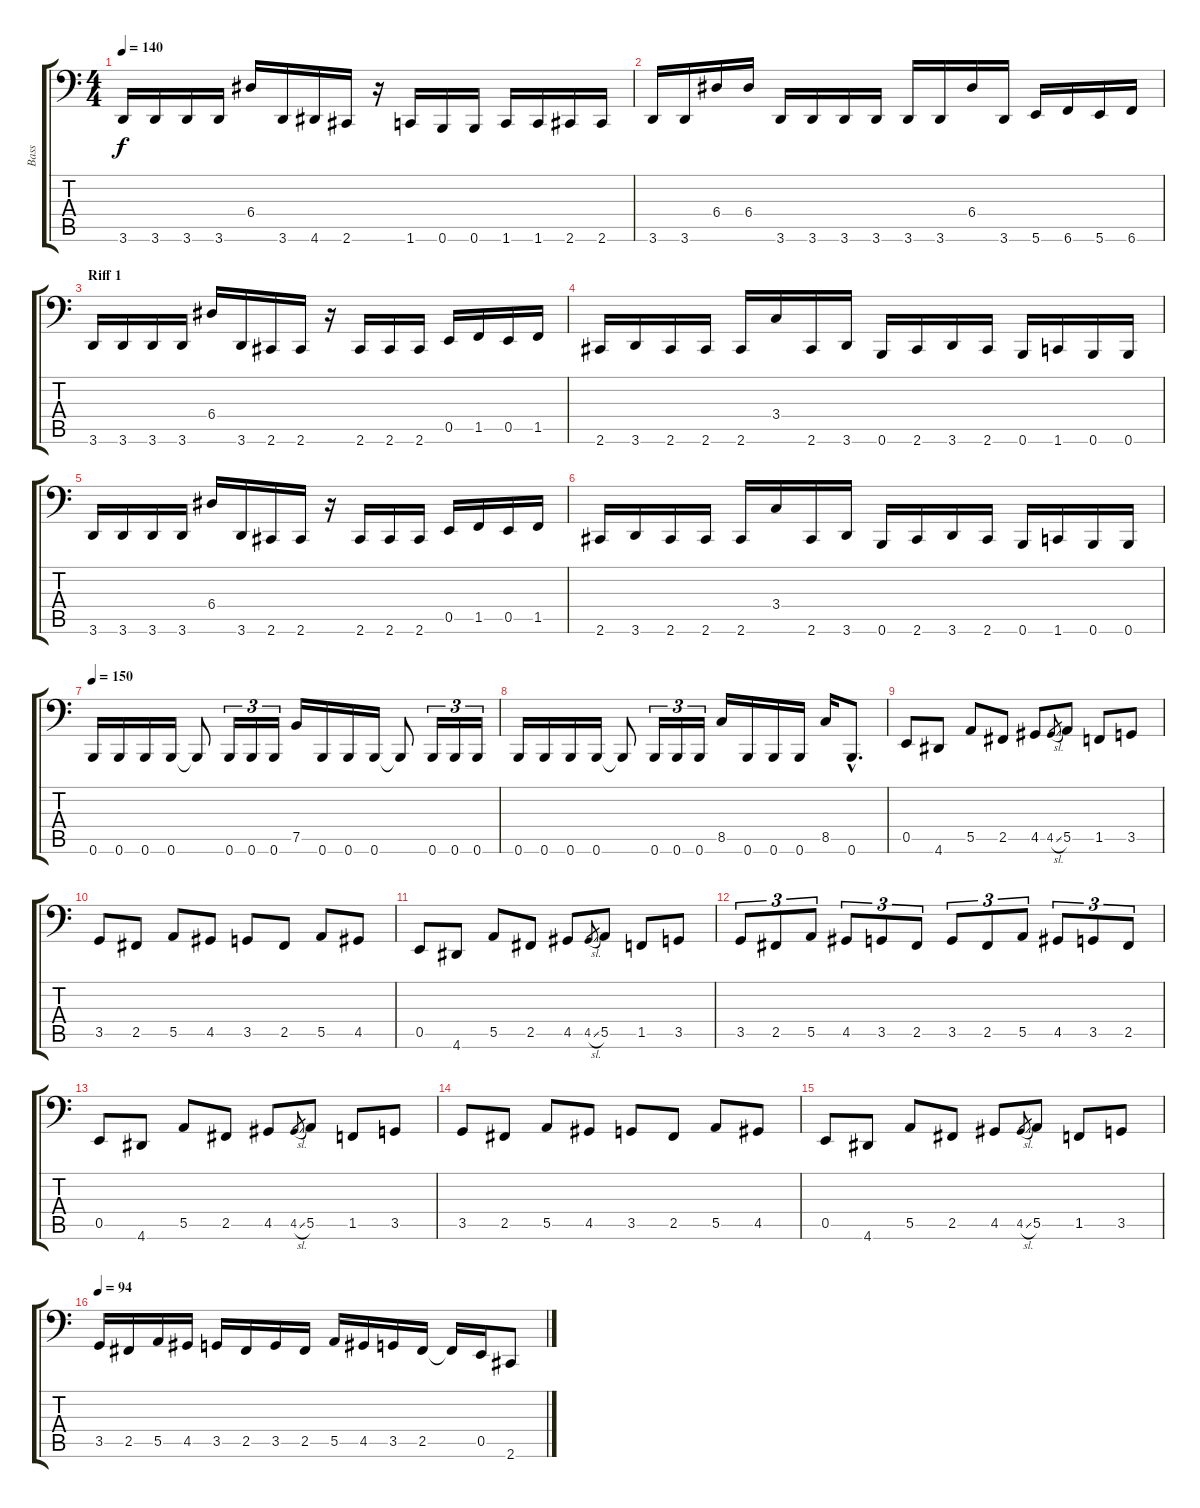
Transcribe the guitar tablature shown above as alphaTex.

\track ("Bass" "Bass") {instrument electricbassfinger}
\staff {score tabs}
\tuning (C3 G2 D2 A1 E1 B0) {hide}
\ts (4 4)
\tempo 140
\clef f4
\ks c
3.6.16{dy f} 3.6.16 3.6.16 3.6.16 6.4.16 3.6.16 4.6.16 2.6.16 r.16 1.6.16 0.6.16 0.6.16 1.6.16 1.6.16 2.6.16 2.6.16 |
3.6.16 3.6.16 6.4.16 6.4.16 3.6.16 3.6.16 3.6.16 3.6.16 3.6.16 3.6.16 6.4.16 3.6.16 5.6.16 6.6.16 5.6.16 6.6.16 |
\section ("" "Riff 1")
3.6.16 3.6.16 3.6.16 3.6.16 6.4.16 3.6.16 2.6.16 2.6.16 r.16 2.6.16 2.6.16 2.6.16 0.5.16 1.5.16 0.5.16 1.5.16 |
2.6.16 3.6.16 2.6.16 2.6.16 2.6.16 3.4.16 2.6.16 3.6.16 0.6.16 2.6.16 3.6.16 2.6.16 0.6.16 1.6.16 0.6.16 0.6.16 |
3.6.16 3.6.16 3.6.16 3.6.16 6.4.16 3.6.16 2.6.16 2.6.16 r.16 2.6.16 2.6.16 2.6.16 0.5.16 1.5.16 0.5.16 1.5.16 |
2.6.16 3.6.16 2.6.16 2.6.16 2.6.16 3.4.16 2.6.16 3.6.16 0.6.16 2.6.16 3.6.16 2.6.16 0.6.16 1.6.16 0.6.16 0.6.16 |
\tempo 150
0.6.16 0.6.16 0.6.16 0.6.16 0.6{t}.8 0.6.16{tu (3 2)} 0.6.16{tu (3 2)} 0.6.16{tu (3 2)} 7.5.16 0.6.16 0.6.16 0.6.16 0.6{t}.8 0.6.16{tu (3 2)} 0.6.16{tu (3 2)} 0.6.16{tu (3 2)} |
0.6.16 0.6.16 0.6.16 0.6.16 0.6{t}.8 0.6.16{tu (3 2)} 0.6.16{tu (3 2)} 0.6.16{tu (3 2)} 8.5.16 0.6.16 0.6.16 0.6.16 8.5.16 0.6{hac}.8{d} |
0.5.8 4.6.8 5.5.8 2.5.8 4.5.8 4.5{sl}.8{gr} 5.5.8 1.5.8 3.5.8 |
3.5.8 2.5.8 5.5.8 4.5.8 3.5.8 2.5.8 5.5.8 4.5.8 |
0.5.8 4.6.8 5.5.8 2.5.8 4.5.8 4.5{sl}.8{gr} 5.5.8 1.5.8 3.5.8 |
3.5.8{tu (3 2)} 2.5.8{tu (3 2)} 5.5.8{tu (3 2)} 4.5.8{tu (3 2)} 3.5.8{tu (3 2)} 2.5.8{tu (3 2)} 3.5.8{tu (3 2)} 2.5.8{tu (3 2)} 5.5.8{tu (3 2)} 4.5.8{tu (3 2)} 3.5.8{tu (3 2)} 2.5.8{tu (3 2)} |
0.5.8 4.6.8 5.5.8 2.5.8 4.5.8 4.5{sl}.8{gr} 5.5.8 1.5.8 3.5.8 |
3.5.8 2.5.8 5.5.8 4.5.8 3.5.8 2.5.8 5.5.8 4.5.8 |
0.5.8 4.6.8 5.5.8 2.5.8 4.5.8 4.5{sl}.8{gr} 5.5.8 1.5.8 3.5.8 |
\tempo 94
3.5.16 2.5.16 5.5.16 4.5.16 3.5.16 2.5.16 3.5.16 2.5.16 5.5.16 4.5.16 3.5.16 2.5.16 2.5{t}.16 0.5.16 2.6.8
